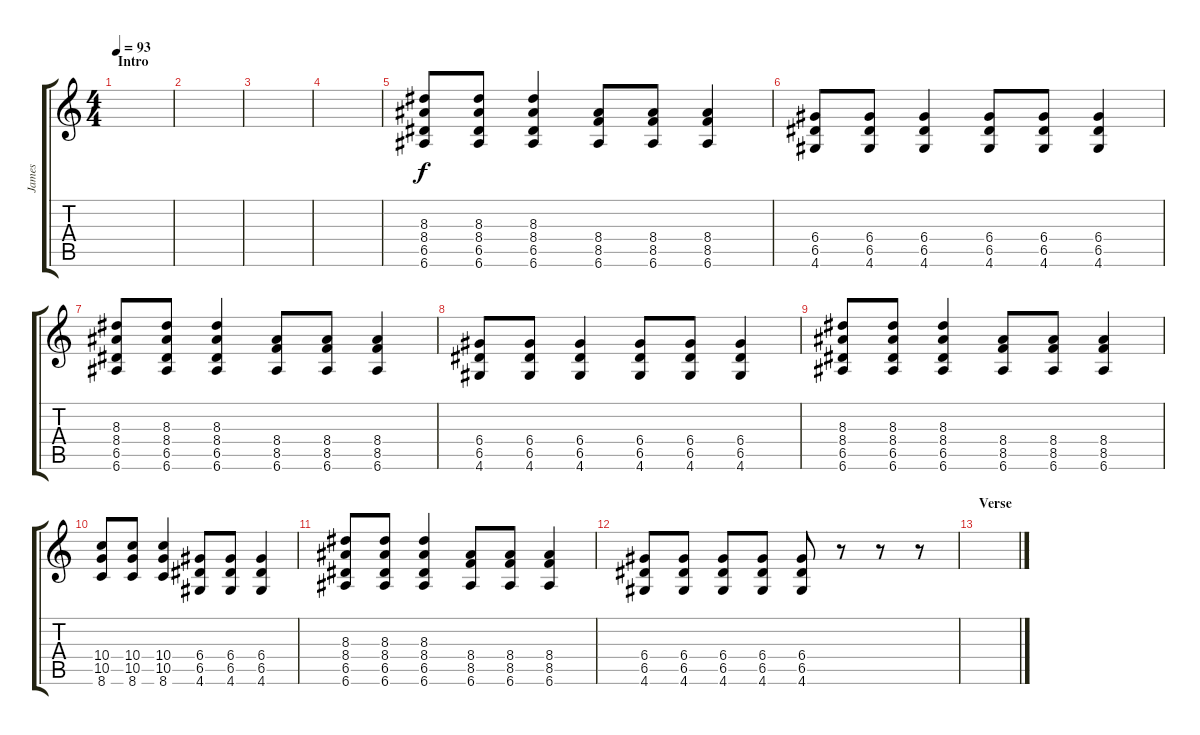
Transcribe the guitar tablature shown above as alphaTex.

\track ("James" "James") {instrument distortionguitar}
\staff {score tabs}
\tuning (E4 B3 G3 D3 A2 E2) {hide}
\ts (4 4)
\section ("" "Intro")
\tempo 93
\clef g2
\ks c
|
|
|
|
(8.3 8.4 6.5 6.6).8 (8.3 8.4 6.5 6.6).8 (8.3 8.4 6.5 6.6).4 (8.4 8.5 6.6).8 (8.4 8.5 6.6).8 (8.4 8.5 6.6).4 |
(6.4 6.5 4.6).8 (6.4 6.5 4.6).8 (6.4 6.5 4.6).4 (6.4 6.5 4.6).8 (6.4 6.5 4.6).8 (6.4 6.5 4.6).4 |
(8.3 8.4 6.5 6.6).8 (8.3 8.4 6.5 6.6).8 (8.3 8.4 6.5 6.6).4 (8.4 8.5 6.6).8 (8.4 8.5 6.6).8 (8.4 8.5 6.6).4 |
(6.4 6.5 4.6).8 (6.4 6.5 4.6).8 (6.4 6.5 4.6).4 (6.4 6.5 4.6).8 (6.4 6.5 4.6).8 (6.4 6.5 4.6).4 |
(8.3 8.4 6.5 6.6).8 (8.3 8.4 6.5 6.6).8 (8.3 8.4 6.5 6.6).4 (8.4 8.5 6.6).8 (8.4 8.5 6.6).8 (8.4 8.5 6.6).4 |
(10.4 10.5 8.6).8 (10.4 10.5 8.6).8 (10.4 10.5 8.6).4 (6.4 6.5 4.6).8 (6.4 6.5 4.6).8 (6.4 6.5 4.6).4 |
(8.3 8.4 6.5 6.6).8 (8.3 8.4 6.5 6.6).8 (8.3 8.4 6.5 6.6).4 (8.4 8.5 6.6).8 (8.4 8.5 6.6).8 (8.4 8.5 6.6).4 |
(6.4 6.5 4.6).8 (6.4 6.5 4.6).8 (6.4 6.5 4.6).8 (6.4 6.5 4.6).8 (6.4 6.5 4.6).8 r.8 r.8 r.8 |
\section ("" "Verse")
